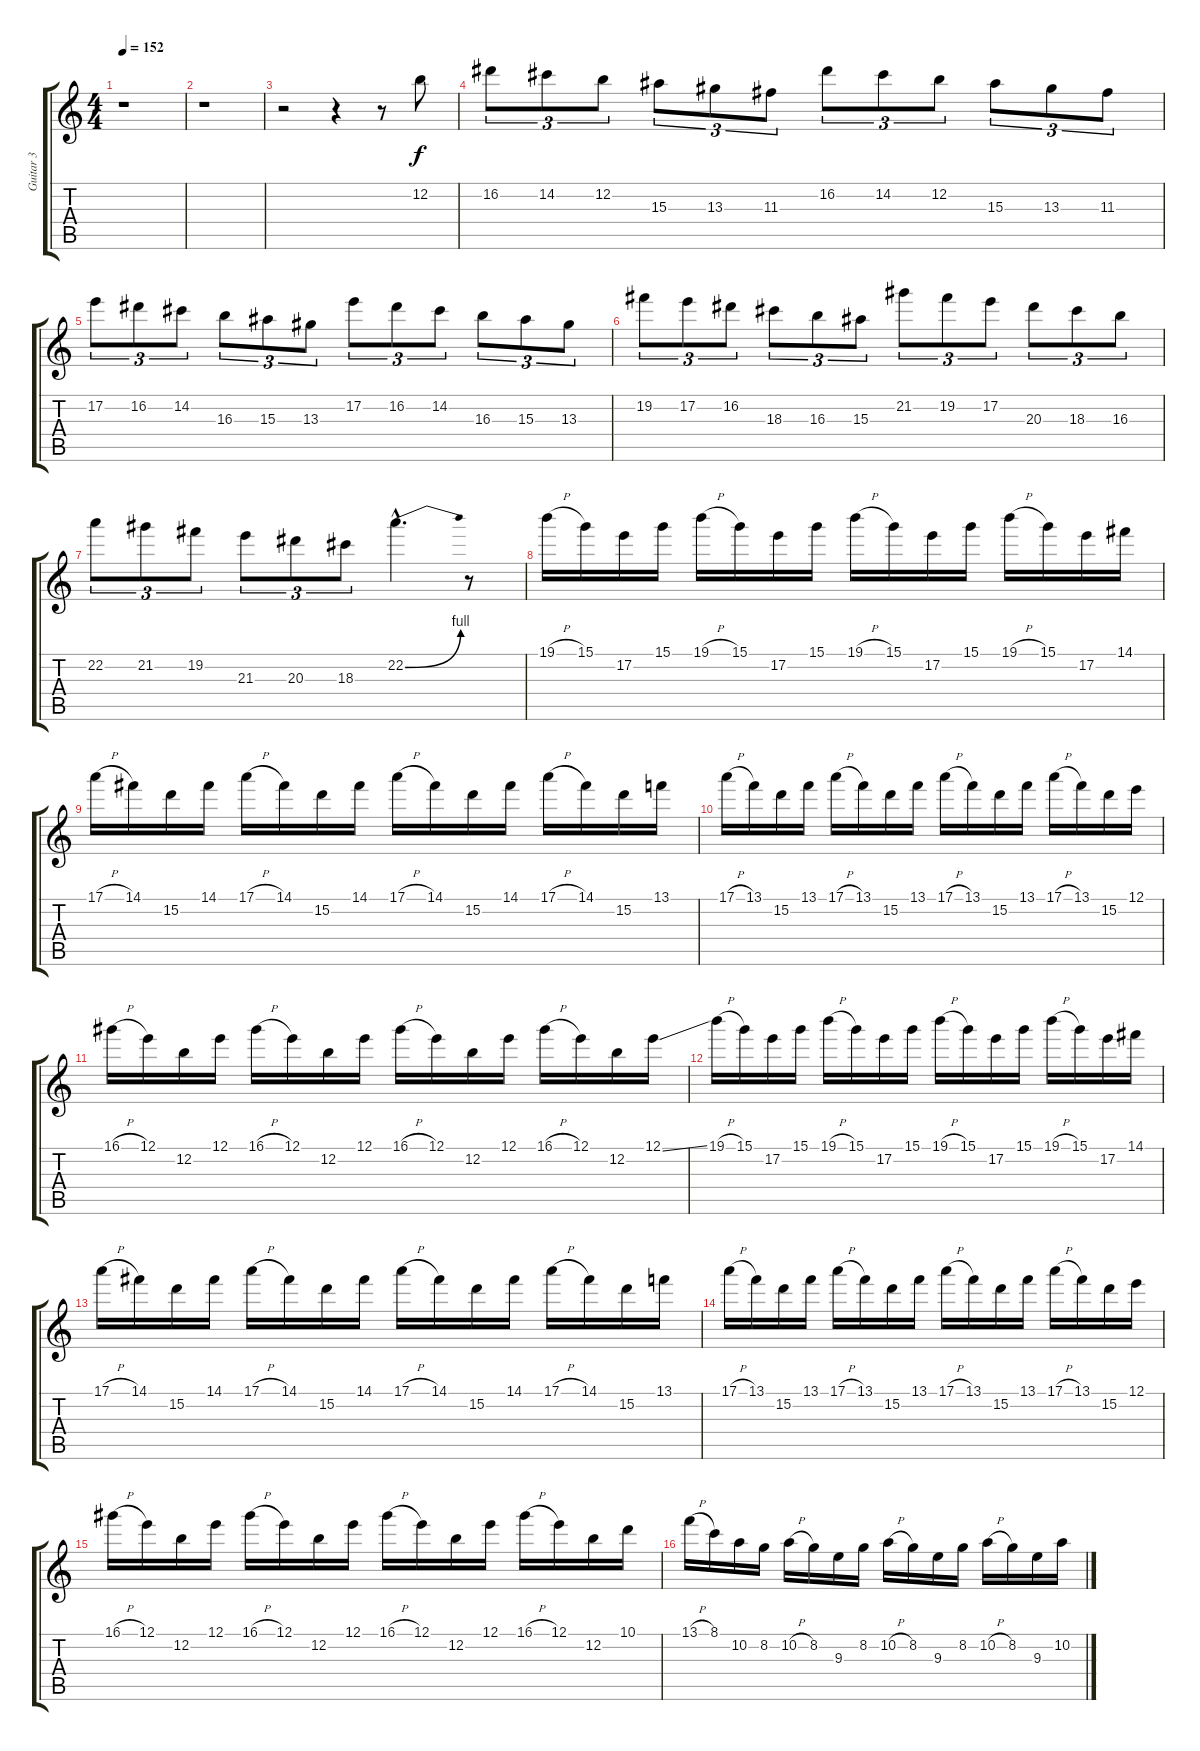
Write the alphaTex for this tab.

\track ("Guitar 3" "Guitar 3") {instrument distortionguitar}
\staff {score tabs}
\tuning (E4 B3 G3 D3 A2 E2) {hide}
\ts (4 4)
\tempo 152
\clef g2
\ks c
r.1{dy f} |
r.1 |
r.2 r.4 r.8 12.2.8 |
16.2.8{tu (3 2)} 14.2.8{tu (3 2)} 12.2.8{tu (3 2)} 15.3.8{tu (3 2)} 13.3.8{tu (3 2)} 11.3.8{tu (3 2)} 16.2.8{tu (3 2)} 14.2.8{tu (3 2)} 12.2.8{tu (3 2)} 15.3.8{tu (3 2)} 13.3.8{tu (3 2)} 11.3.8{tu (3 2)} |
17.2.8{tu (3 2)} 16.2.8{tu (3 2)} 14.2.8{tu (3 2)} 16.3.8{tu (3 2)} 15.3.8{tu (3 2)} 13.3.8{tu (3 2)} 17.2.8{tu (3 2)} 16.2.8{tu (3 2)} 14.2.8{tu (3 2)} 16.3.8{tu (3 2)} 15.3.8{tu (3 2)} 13.3.8{tu (3 2)} |
19.2.8{tu (3 2)} 17.2.8{tu (3 2)} 16.2.8{tu (3 2)} 18.3.8{tu (3 2)} 16.3.8{tu (3 2)} 15.3.8{tu (3 2)} 21.2.8{tu (3 2)} 19.2.8{tu (3 2)} 17.2.8{tu (3 2)} 20.3.8{tu (3 2)} 18.3.8{tu (3 2)} 16.3.8{tu (3 2)} |
22.2.8{tu (3 2)} 21.2.8{tu (3 2)} 19.2.8{tu (3 2)} 21.3.8{tu (3 2)} 20.3.8{tu (3 2)} 18.3.8{tu (3 2)} 22.2{be (bend 0 0 60 4) hac}.4{d} r.8 |
19.1{h}.16 15.1.16 17.2.16 15.1.16 19.1{h}.16 15.1.16 17.2.16 15.1.16 19.1{h}.16 15.1.16 17.2.16 15.1.16 19.1{h}.16 15.1.16 17.2.16 14.1.16 |
17.1{h}.16 14.1.16 15.2.16 14.1.16 17.1{h}.16 14.1.16 15.2.16 14.1.16 17.1{h}.16 14.1.16 15.2.16 14.1.16 17.1{h}.16 14.1.16 15.2.16 13.1.16 |
17.1{h}.16 13.1.16 15.2.16 13.1.16 17.1{h}.16 13.1.16 15.2.16 13.1.16 17.1{h}.16 13.1.16 15.2.16 13.1.16 17.1{h}.16 13.1.16 15.2.16 12.1.16 |
16.1{h}.16 12.1.16 12.2.16 12.1.16 16.1{h}.16 12.1.16 12.2.16 12.1.16 16.1{h}.16 12.1.16 12.2.16 12.1.16 16.1{h}.16 12.1.16 12.2.16 12.1{ss}.16 |
19.1{h}.16 15.1.16 17.2.16 15.1.16 19.1{h}.16 15.1.16 17.2.16 15.1.16 19.1{h}.16 15.1.16 17.2.16 15.1.16 19.1{h}.16 15.1.16 17.2.16 14.1.16 |
17.1{h}.16 14.1.16 15.2.16 14.1.16 17.1{h}.16 14.1.16 15.2.16 14.1.16 17.1{h}.16 14.1.16 15.2.16 14.1.16 17.1{h}.16 14.1.16 15.2.16 13.1.16 |
17.1{h}.16 13.1.16 15.2.16 13.1.16 17.1{h}.16 13.1.16 15.2.16 13.1.16 17.1{h}.16 13.1.16 15.2.16 13.1.16 17.1{h}.16 13.1.16 15.2.16 12.1.16 |
16.1{h}.16 12.1.16 12.2.16 12.1.16 16.1{h}.16 12.1.16 12.2.16 12.1.16 16.1{h}.16 12.1.16 12.2.16 12.1.16 16.1{h}.16 12.1.16 12.2.16 10.1.16 |
13.1{h}.16 8.1.16 10.2.16 8.2.16 10.2{h}.16 8.2.16 9.3.16 8.2.16 10.2{h}.16 8.2.16 9.3.16 8.2.16 10.2{h}.16 8.2.16 9.3.16 10.2.16
